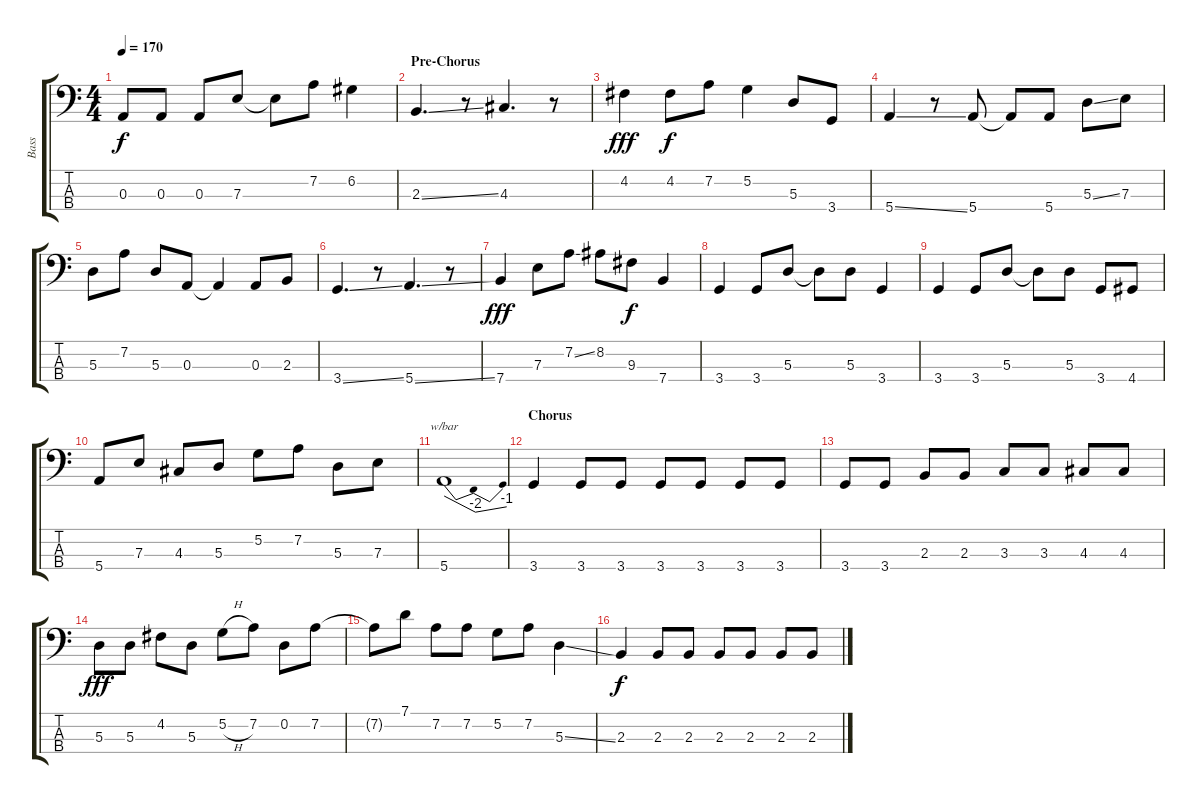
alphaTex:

\track ("Bass" "Bass") {instrument electricbasspick}
\staff {score tabs}
\tuning (G2 D2 A1 E1) {hide}
\ts (4 4)
\tempo 170
\clef f4
\ks c
0.3.8{dy f} 0.3.8 0.3.8 7.3.8 7.3{t}.8 7.2.8 6.2.4 |
\section ("" "Pre-Chorus")
2.3{ss}.4{d} r.8 4.3.4{d} r.8 |
4.2.4{dy fff} 4.2.8{dy f} 7.2.8 5.2.4 5.3.8 3.4.8 |
5.4{ss}.4 r.8 5.4.8 5.4{t}.8 5.4.8 5.3{ss}.8 7.3.8 |
5.3.8 7.2.8 5.3.8 0.3.8 0.3{t}.4 0.3.8 2.3.8 |
3.4{ss}.4{d} r.8 5.4{ss}.4{d} r.8 |
7.4.4{dy fff} 7.3.8 7.2{ss}.8 8.2.8 9.3.8{dy f} 7.4.4 |
3.4.4 3.4.8 5.3.8 5.3{t}.8 5.3.8 3.4.4 |
3.4.4 3.4.8 5.3.8 5.3{t}.8 5.3.8 3.4.8 4.4.8 |
5.4.8 7.3.8 4.3.8 5.3.8 5.2.8 7.2.8 5.3.8 7.3.8 |
5.4.1{tbe (dip default 0 0 30 -8 60 -4)} |
\section ("" "Chorus")
3.4.4 3.4.8 3.4.8 3.4.8 3.4.8 3.4.8 3.4.8 |
3.4.8 3.4.8 2.3.8 2.3.8 3.3.8 3.3.8 4.3.8 4.3.8 |
5.3.8{dy fff} 5.3.8 4.2.8 5.3.8 5.2{h}.8 7.2.8 0.2.8 7.2.8 |
7.2{t}.8 7.1.8 7.2.8 7.2.8 5.2.8 7.2.8 5.3{ss}.4 |
2.3.4{dy f} 2.3.8 2.3.8 2.3.8 2.3.8 2.3.8 2.3.8
